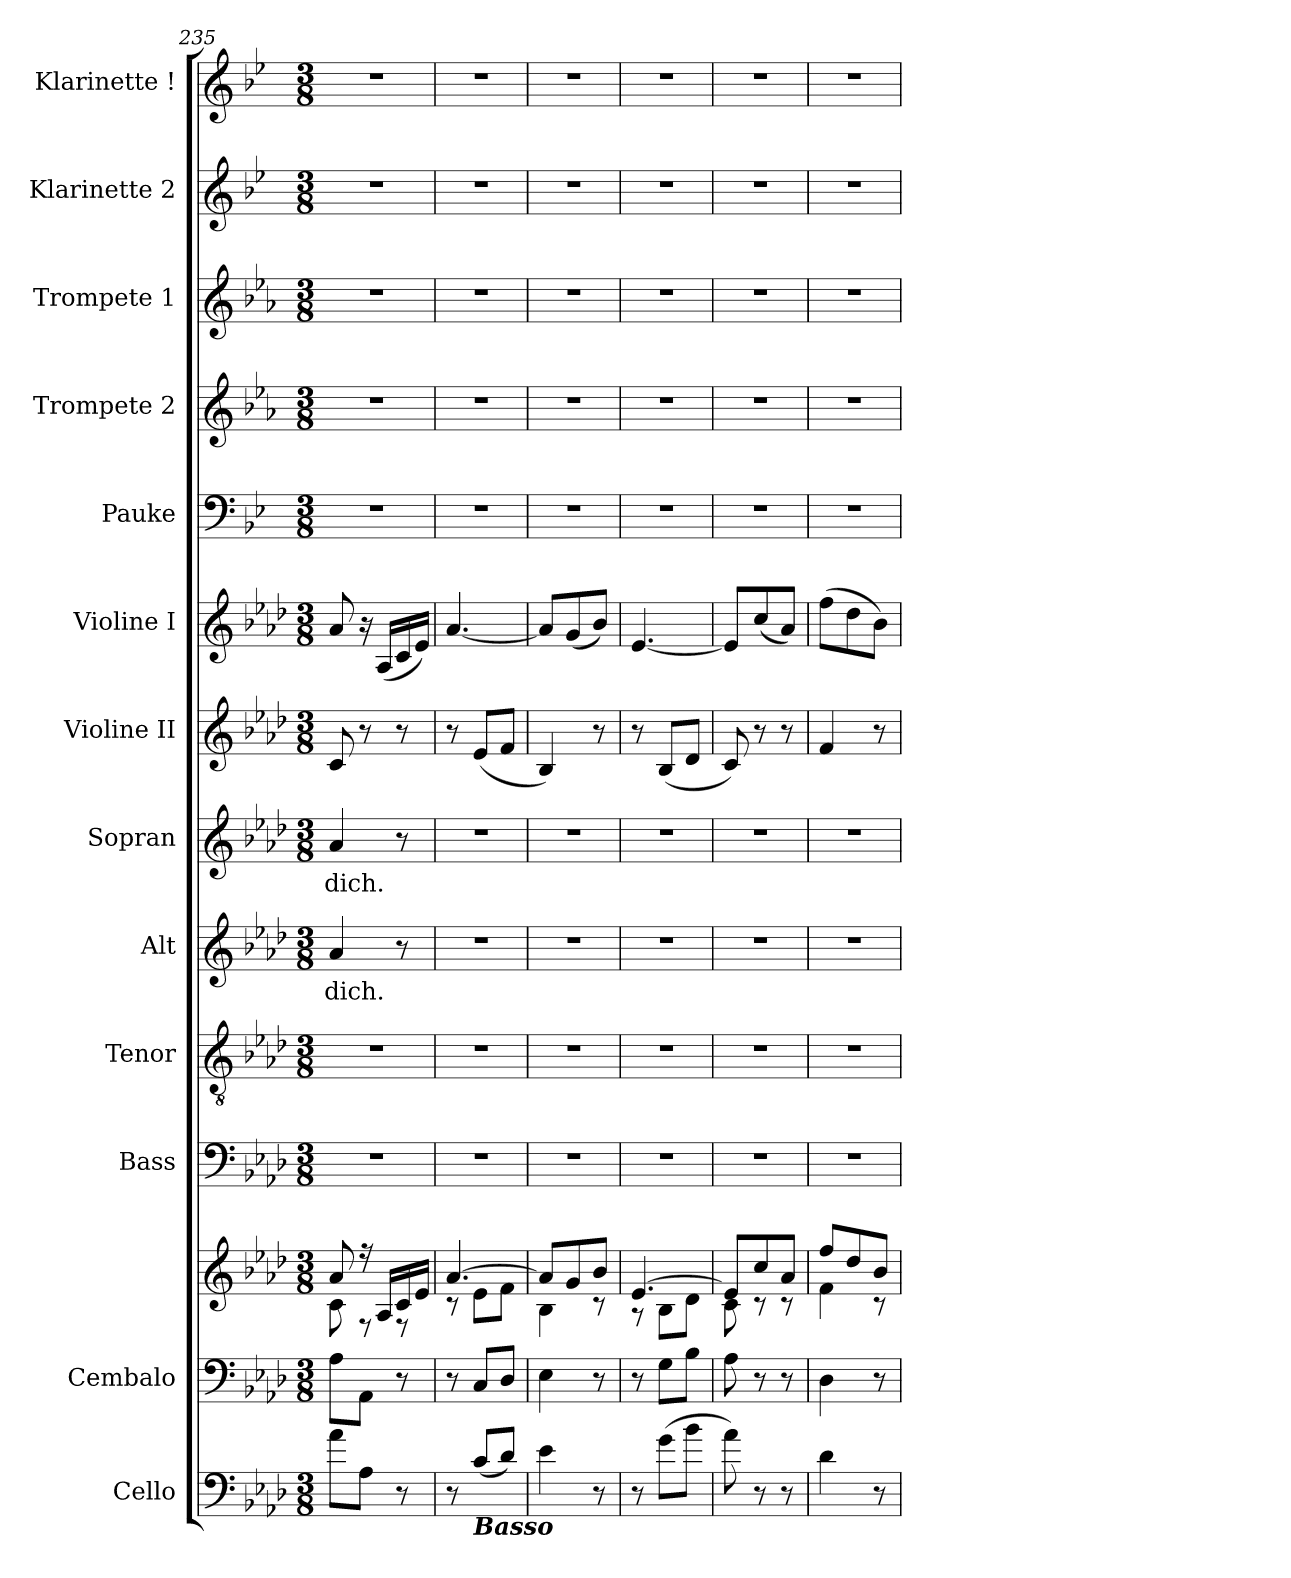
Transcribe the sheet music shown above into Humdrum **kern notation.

**kern	**kern	**kern	**kern	**kern	**kern	**text	**kern	**text	**kern	**kern	**kern	**kern	**kern	**kern	**kern
*part13	*part12	*part12	*part11	*part10	*part9	*part9	*part8	*part8	*part7	*part6	*part5	*part4	*part3	*part2	*part1
*staff14	*staff13	*staff12	*staff11	*staff10	*staff9	*staff9	*staff8	*staff8	*staff7	*staff6	*staff5	*staff4	*staff3	*staff2	*staff1
*I"Cello	*I"Cembalo	*	*I"Bass	*I"Tenor	*I"Alt	*	*I"Sopran	*	*I"Violine II	*I"Violine I	*I"Pauke	*I"Trompete 2	*I"Trompete 1	*I"Klarinette 2	*I"Klarinette !
*	*I'Cemb.	*	*I'B	*I'T	*I'A	*	*I'S	*	*I'Vl. II	*I'Vl. I	*I'Pk.	*I'Tr 2	*I'Tr 1	*I'Kl. 2	*I'Kl. 1
*clefF4	*clefF4	*clefG2	*clefF4	*clefGv2	*clefG2	*	*clefG2	*	*clefG2	*clefG2	*clefF4	*clefG2	*clefG2	*clefG2	*clefG2
*ITrd7c12	*	*	*	*	*	*	*	*	*	*	*ITrd1c2	*ITrd4c7	*ITrd4c7	*ITrd1c2	*ITrd1c2
*k[b-e-a-d-]	*k[b-e-a-d-]	*k[b-e-a-d-]	*k[b-e-a-d-]	*k[b-e-a-d-]	*k[b-e-a-d-]	*	*k[b-e-a-d-]	*	*k[b-e-a-d-]	*k[b-e-a-d-]	*k[b-e-a-d-]	*k[b-e-a-d-]	*k[b-e-a-d-]	*k[b-e-a-d-]	*k[b-e-a-d-]
*A-:	*A-:	*A-:	*A-:	*A-:	*A-:	*	*A-:	*	*A-:	*A-:	*A-:	*A-:	*A-:	*A-:	*A-:
*M3/8	*M3/8	*M3/8	*M3/8	*M3/8	*M3/8	*	*M3/8	*	*M3/8	*M3/8	*M3/8	*M3/8	*M3/8	*M3/8	*M3/8
=235	=235	=235	=235	=235	=235	=235	=235	=235	=235	=235	=235	=235	=235	=235	=235
*	*	*^	*	*	*	*	*	*	*	*	*	*	*	*	*
!	!	!	!	!	!	!	!LO:LY:b	!	!LO:LY:b	!	!	!	!	!	!	!
8A-\L	8A-\L	8a-/	8c\	4.r	4.r	4a-/	dich.	4a-/	dich.	8c/	8a-/	4.r	4.r	4.r	4.r	4.r
8AA-\J	8AA-\J	16r	8rF	.	.	.	.	.	.	8r	16r	.	.	.	.	.
.	.	16A-/LL	.	.	.	.	.	.	.	.	(<16A-/LL	.	.	.	.	.
8r	8r	16c/	8rF	.	.	8r	.	8r	.	8r	16c/	.	.	.	.	.
.	.	16e-/JJ	.	.	.	.	.	.	.	.	16e-/JJ)	.	.	.	.	.
!!LO:PB:g=z
=236	=236	=236	=236	=236	=236	=236	=236	=236	=236	=236	=236	=236	=236	=236	=236	=236
8r	8r	[>4.a-/	8rc	4.r	4.r	4.r	.	4.r	.	8r	[4.a-/	4.r	4.r	4.r	4.r	4.r
!LO:TX:b:Bi:t=Basso	!	!	!	!	!	!	!	!	!	!	!	!	!	!	!	!
(<8C/L	8C/L	.	8e-\L	.	.	.	.	.	.	(<8e-/L	.	.	.	.	.	.
8D-/J)	8D-/J	.	8f\J	.	.	.	.	.	.	8f/J	.	.	.	.	.	.
=237	=237	=237	=237	=237	=237	=237	=237	=237	=237	=237	=237	=237	=237	=237	=237	=237
4E-\	4E-\	8a-/L]	4B-\	4.r	4.r	4.r	.	4.r	.	4B-/)	8a-/L]	4.r	4.r	4.r	4.r	4.r
.	.	8g/	.	.	.	.	.	.	.	.	(<8g/	.	.	.	.	.
8r	8r	8b-/J	8rc	.	.	.	.	.	.	8r	8b-/J)	.	.	.	.	.
=238	=238	=238	=238	=238	=238	=238	=238	=238	=238	=238	=238	=238	=238	=238	=238	=238
8r	8r	[>4.e-/	8rA	4.r	4.r	4.r	.	4.r	.	8r	[4.e-/	4.r	4.r	4.r	4.r	4.r
(>8G\L	8G\L	.	8B-\L	.	.	.	.	.	.	(<8B-/L	.	.	.	.	.	.
8B-\J	8B-\J	.	8d-\J	.	.	.	.	.	.	8d-/J	.	.	.	.	.	.
=239	=239	=239	=239	=239	=239	=239	=239	=239	=239	=239	=239	=239	=239	=239	=239	=239
8A-\)	8A-\	8e-/L]	8c\	4.r	4.r	4.r	.	4.r	.	8c/)	8e-/L]	4.r	4.r	4.r	4.r	4.r
8r	8r	8cc/	8rc	.	.	.	.	.	.	8r	(<8cc/	.	.	.	.	.
8r	8r	8a-/J	8rc	.	.	.	.	.	.	8r	8a-/J)	.	.	.	.	.
=240	=240	=240	=240	=240	=240	=240	=240	=240	=240	=240	=240	=240	=240	=240	=240	=240
4D-\	4D-\	8ff/L	4f\	4.r	4.r	4.r	.	4.r	.	4f/	(>8ff\L	4.r	4.r	4.r	4.r	4.r
.	.	8dd-/	.	.	.	.	.	.	.	.	8dd-\	.	.	.	.	.
8r	8r	8b-/J	8rc	.	.	.	.	.	.	8r	8b-\J)	.	.	.	.	.
*	*	*v	*v	*	*	*	*	*	*	*	*	*	*	*	*	*
=	=	=	=	=	=	=	=	=	=	=	=	=	=	=	=
*-	*-	*-	*-	*-	*-	*-	*-	*-	*-	*-	*-	*-	*-	*-	*-
